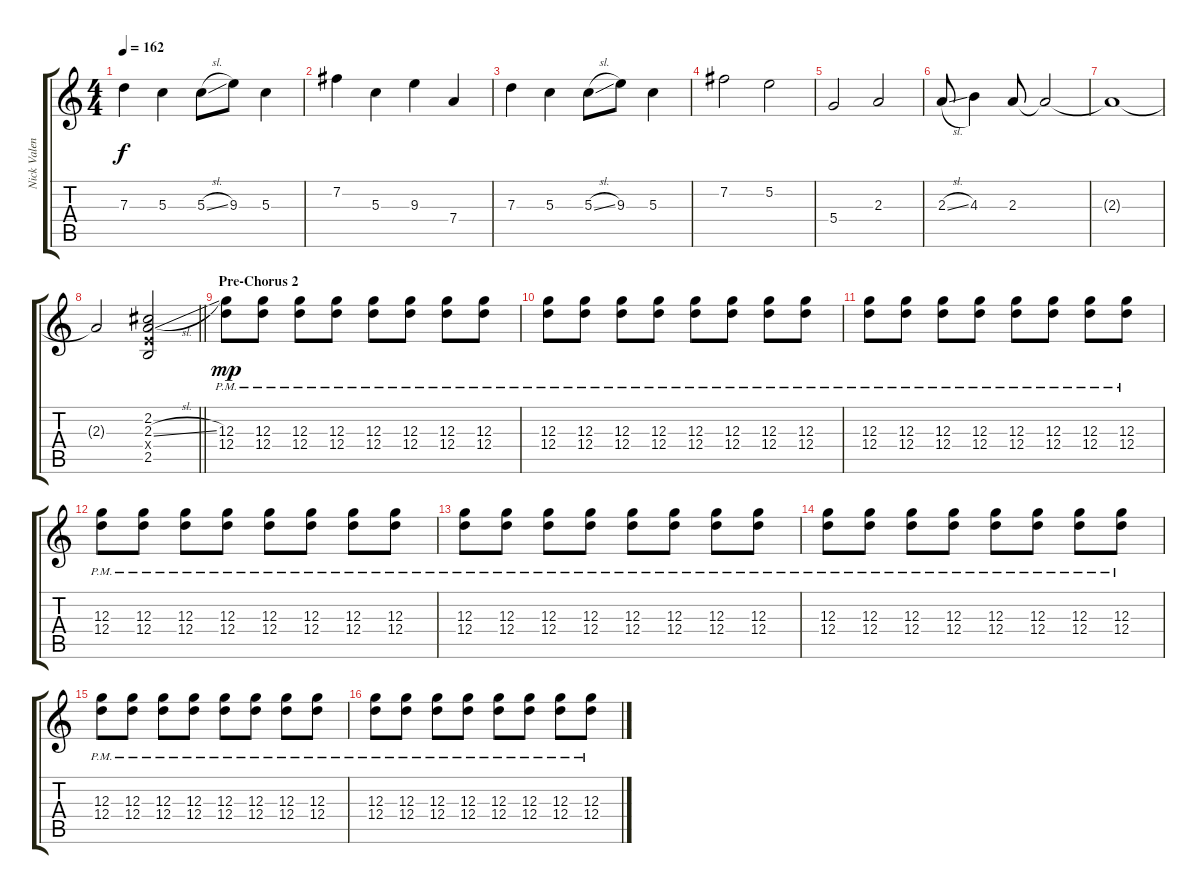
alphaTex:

\track ("Nick Valenci" "Nick Valen") {instrument distortionguitar}
\staff {score tabs}
\tuning (E4 B3 G3 D3 A2 E2) {hide}
\ts (4 4)
\tempo 162
\clef g2
\ks c
7.3.4{dy f} 5.3.4 5.3{sl}.8 9.3.8 5.3.4 |
7.2.4 5.3.4 9.3.4 7.4.4 |
7.3.4 5.3.4 5.3{sl}.8 9.3.8 5.3.4 |
7.2.2 5.2.2 |
5.4.2 2.3.2 |
2.3{sl}.8 4.3.4 2.3.8 2.3{t}.2 |
2.3{t}.1 |
\barLineRight lightlight
2.3{t}.2 (2.2 2.3{sl} 2.4{x} 2.5).2 |
\section ("" "Pre-Chorus 2")
(12.3{pm} 12.4{pm}).8{dy mp} (12.3{pm} 12.4{pm}).8 (12.3{pm} 12.4{pm}).8 (12.3{pm} 12.4{pm}).8 (12.3{pm} 12.4{pm}).8 (12.3{pm} 12.4{pm}).8 (12.3{pm} 12.4{pm}).8 (12.3{pm} 12.4{pm}).8 |
(12.3{pm} 12.4{pm}).8 (12.3{pm} 12.4{pm}).8 (12.3{pm} 12.4{pm}).8 (12.3{pm} 12.4{pm}).8 (12.3{pm} 12.4{pm}).8 (12.3{pm} 12.4{pm}).8 (12.3{pm} 12.4{pm}).8 (12.3{pm} 12.4{pm}).8 |
(12.3{pm} 12.4{pm}).8 (12.3{pm} 12.4{pm}).8 (12.3{pm} 12.4{pm}).8 (12.3{pm} 12.4{pm}).8 (12.3{pm} 12.4{pm}).8 (12.3{pm} 12.4{pm}).8 (12.3{pm} 12.4{pm}).8 (12.3{pm} 12.4{pm}).8 |
(12.3{pm} 12.4{pm}).8 (12.3{pm} 12.4{pm}).8 (12.3{pm} 12.4{pm}).8 (12.3{pm} 12.4{pm}).8 (12.3{pm} 12.4{pm}).8 (12.3{pm} 12.4{pm}).8 (12.3{pm} 12.4{pm}).8 (12.3{pm} 12.4{pm}).8 |
(12.3{pm} 12.4{pm}).8 (12.3{pm} 12.4{pm}).8 (12.3{pm} 12.4{pm}).8 (12.3{pm} 12.4{pm}).8 (12.3{pm} 12.4{pm}).8 (12.3{pm} 12.4{pm}).8 (12.3{pm} 12.4{pm}).8 (12.3{pm} 12.4{pm}).8 |
(12.3{pm} 12.4{pm}).8 (12.3{pm} 12.4{pm}).8 (12.3{pm} 12.4{pm}).8 (12.3{pm} 12.4{pm}).8 (12.3{pm} 12.4{pm}).8 (12.3{pm} 12.4{pm}).8 (12.3{pm} 12.4{pm}).8 (12.3{pm} 12.4{pm}).8 |
(12.3{pm} 12.4{pm}).8 (12.3{pm} 12.4{pm}).8 (12.3{pm} 12.4{pm}).8 (12.3{pm} 12.4{pm}).8 (12.3{pm} 12.4{pm}).8 (12.3{pm} 12.4{pm}).8 (12.3{pm} 12.4{pm}).8 (12.3{pm} 12.4{pm}).8 |
(12.3{pm} 12.4{pm}).8 (12.3{pm} 12.4{pm}).8 (12.3{pm} 12.4{pm}).8 (12.3{pm} 12.4{pm}).8 (12.3{pm} 12.4{pm}).8 (12.3{pm} 12.4{pm}).8 (12.3{pm} 12.4{pm}).8 (12.3{pm} 12.4{pm}).8
